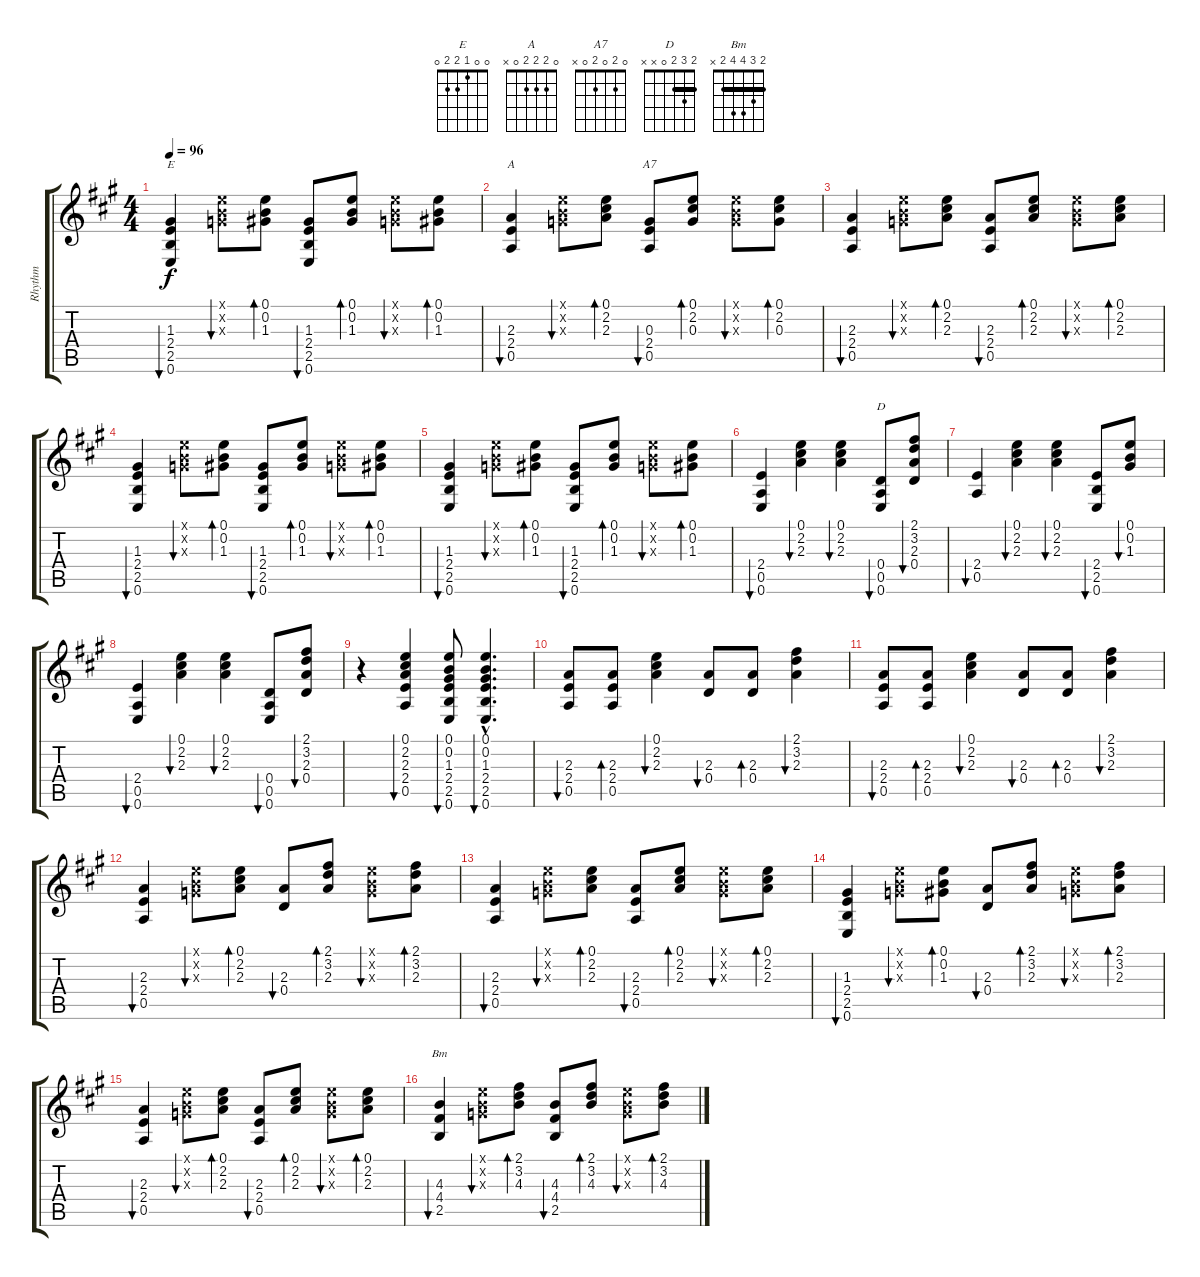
\track ("Rhythm" "Rhythm") {instrument acousticguitarnylon}
\staff {score tabs}
\tuning (E4 B3 G3 D3 A2 E2) {hide}
\chord ("E" 0 0 1 2 2 0)
\chord ("A" 0 2 2 2 0 x)
\chord ("A7" 0 2 0 2 0 x)
\chord ("D" 2 3 2 0 x x) {barre 2}
\chord ("Bm" 2 3 4 4 2 x) {barre 2}
\ts (4 4)
\tempo 96
\clef g2
\ks a
(1.3 2.4 2.5 0.6).4{bu 60 ch "E" dy f} (0.1{x} 0.2{x} 0.3{x}).8{bu 60} (0.1 0.2 1.3).8{bd 60} (1.3 2.4 2.5 0.6).8{bu 60} (0.1 0.2 1.3).8{bd 60} (0.1{x} 0.2{x} 0.3{x}).8{bu 60} (0.1 0.2 1.3).8{bd 60} |
(2.3 2.4 0.5).4{bu 60 ch "A"} (0.1{x} 0.2{x} 0.3{x}).8{bu 60} (0.1 2.2 2.3).8{bd 60} (0.3 2.4 0.5).8{bu 60 ch "A7"} (0.1 2.2 0.3).8{bd 60} (0.1{x} 0.2{x} 0.3{x}).8{bu 60} (0.1 2.2 0.3).8{bd 60} |
(2.3 2.4 0.5).4{bu 60} (0.1{x} 0.2{x} 0.3{x}).8{bu 60} (0.1 2.2 2.3).8{bd 60} (2.3 2.4 0.5).8{bu 60} (0.1 2.2 2.3).8{bd 60} (0.1{x} 0.2{x} 0.3{x}).8{bu 60} (0.1 2.2 2.3).8{bd 60} |
(1.3 2.4 2.5 0.6).4{bu 60} (0.1{x} 0.2{x} 0.3{x}).8{bu 60} (0.1 0.2 1.3).8{bd 60} (1.3 2.4 2.5 0.6).8{bu 60} (0.1 0.2 1.3).8{bd 60} (0.1{x} 0.2{x} 0.3{x}).8{bu 60} (0.1 0.2 1.3).8{bd 60} |
(1.3 2.4 2.5 0.6).4{bu 60} (0.1{x} 0.2{x} 0.3{x}).8{bu 60} (0.1 0.2 1.3).8{bd 60} (1.3 2.4 2.5 0.6).8{bu 60} (0.1 0.2 1.3).8{bd 60} (0.1{x} 0.2{x} 0.3{x}).8{bu 60} (0.1 0.2 1.3).8{bd 60} |
(2.4 0.5 0.6).4{bu 60} (0.1 2.2 2.3).4{bu 60} (0.1 2.2 2.3).4{bu 60} (0.4 0.5 0.6).8{bu 60 ch "D"} (2.1 3.2 2.3 0.4).8{bu 60} |
(2.4 0.5).4{bu 60} (0.1 2.2 2.3).4{bu 60} (0.1 2.2 2.3).4{bu 60} (2.4 2.5 0.6).8{bu 60} (0.1 0.2 1.3).8{bu 60} |
(2.4 0.5 0.6).4{bu 60} (0.1 2.2 2.3).4{bu 60} (0.1 2.2 2.3).4{bu 60} (0.4 0.5 0.6).8{bu 60} (2.1 3.2 2.3 0.4).8{bu 60} |
r.4 (0.1 2.2 2.3 2.4 0.5).4{bu 60} (0.1 0.2 1.3 2.4 2.5 0.6).8{bu 60} (0.1{hac} 0.2{hac} 1.3{hac} 2.4{hac} 2.5{hac} 0.6{hac}).4{d bu 60} |
(2.3 2.4 0.5).8{bu 60} (2.3 2.4 0.5).8{bd 60} (0.1 2.2 2.3).4{bu 60} (2.3 0.4).8{bu 60} (2.3 0.4).8{bd 60} (2.1 3.2 2.3).4{bu 60} |
(2.3 2.4 0.5).8{bu 60} (2.3 2.4 0.5).8{bd 60} (0.1 2.2 2.3).4{bu 60} (2.3 0.4).8{bu 60} (2.3 0.4).8{bd 60} (2.1 3.2 2.3).4{bu 60} |
(2.3 2.4 0.5).4{bu 60} (0.1{x} 0.2{x} 0.3{x}).8{bu 60} (0.1 2.2 2.3).8{bd 60} (2.3 0.4).8{bu 60} (2.1 3.2 2.3).8{bd 60} (0.1{x} 0.2{x} 0.3{x}).8{bu 60} (2.1 3.2 2.3).8{bd 60} |
(2.3 2.4 0.5).4{bu 60} (0.1{x} 0.2{x} 0.3{x}).8{bu 60} (0.1 2.2 2.3).8{bd 60} (2.3 2.4 0.5).8{bu 60} (0.1 2.2 2.3).8{bd 60} (0.1{x} 0.2{x} 0.3{x}).8{bu 60} (0.1 2.2 2.3).8{bd 60} |
(1.3 2.4 2.5 0.6).4{bu 60} (0.1{x} 0.2{x} 0.3{x}).8{bu 60} (0.1 0.2 1.3).8{bd 60} (2.3 0.4).8{bu 60} (2.1 3.2 2.3).8{bd 60} (0.1{x} 0.2{x} 0.3{x}).8{bu 60} (2.1 3.2 2.3).8{bd 60} |
(2.3 2.4 0.5).4{bu 60} (0.1{x} 0.2{x} 0.3{x}).8{bu 60} (0.1 2.2 2.3).8{bd 60} (2.3 2.4 0.5).8{bu 60} (0.1 2.2 2.3).8{bd 60} (0.1{x} 0.2{x} 0.3{x}).8{bu 60} (0.1 2.2 2.3).8{bd 60} |
(4.3 4.4 2.5).4{bu 60 ch "Bm"} (0.1{x} 0.2{x} 0.3{x}).8{bu 60} (2.1 3.2 4.3).8{bd 60} (4.3 4.4 2.5).8{bu 60} (2.1 3.2 4.3).8{bd 60} (0.1{x} 0.2{x} 0.3{x}).8{bu 60} (2.1 3.2 4.3).8{bd 60}
